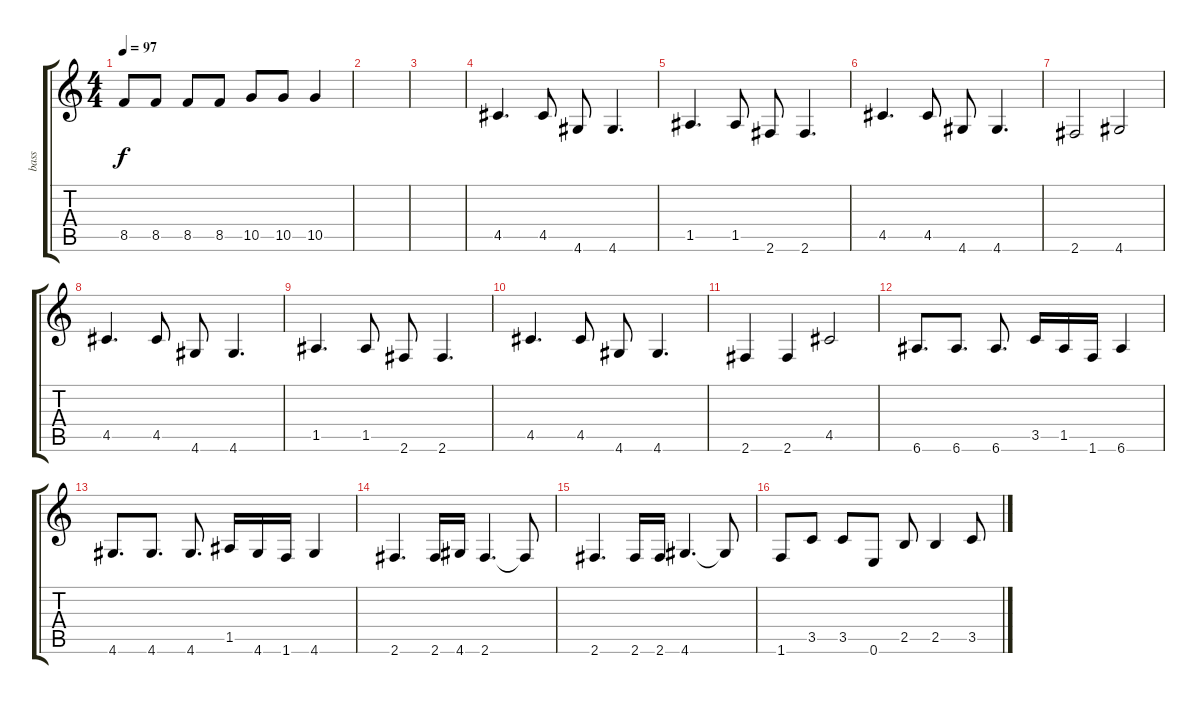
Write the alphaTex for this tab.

\track ("bass" "bass") {instrument electricbassfinger}
\staff {score tabs}
\tuning (E4 B3 G3 D3 A2 E2) {hide}
\ts (4 4)
\tempo 97
\clef g2
\ks c
8.5.8{dy f} 8.5.8 8.5.8 8.5.8 10.5.8 10.5.8 10.5.4{volume 6} |
|
|
4.5.4{d} 4.5.8 4.6.8 4.6.4{d} |
1.5.4{d} 1.5.8 2.6.8 2.6.4{d} |
4.5.4{d} 4.5.8 4.6.8 4.6.4{d} |
2.6.2 4.6.2 |
4.5.4{d} 4.5.8 4.6.8 4.6.4{d} |
1.5.4{d} 1.5.8 2.6.8 2.6.4{d} |
4.5.4{d} 4.5.8 4.6.8 4.6.4{d} |
2.6.4 2.6.4 4.5.2 |
6.6.8{d} 6.6.8{d} 6.6.8{d} 3.5.16 1.5.16 1.6.16 6.6.4 |
4.6.8{d} 4.6.8{d} 4.6.8{d} 1.5.16 4.6.16 1.6.16 4.6.4 |
2.6.4{d} 2.6.16 4.6.16 2.6.4{d} 2.6{t}.8 |
2.6.4{d} 2.6.16 2.6.16 4.6.4{d} 4.6{t}.8 |
1.6.8 3.5.8 3.5.8 0.6.8 2.5.8 2.5.4 3.5.8
